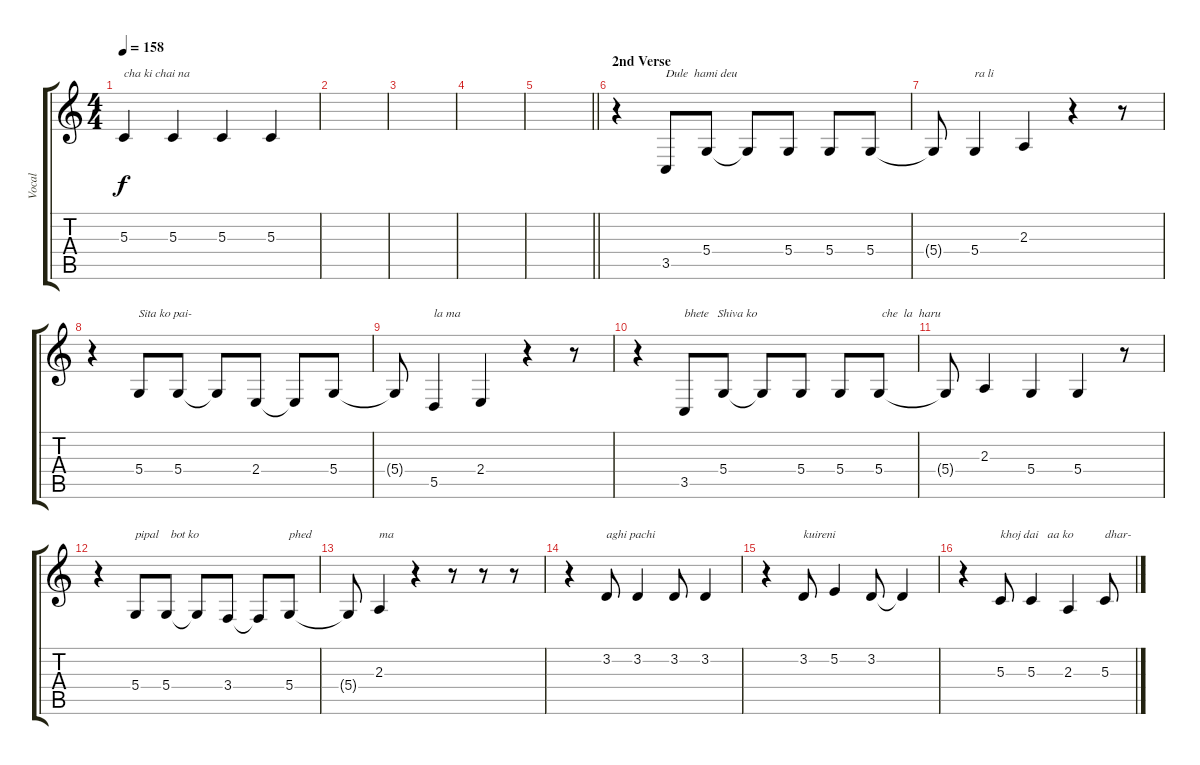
\track ("Vocal" "Vocal") {instrument bassoon}
\staff {score tabs}
\tuning (E4 B3 G3 D3 A2 E2) {hide}
\ts (4 4)
\tempo 158
\clef g2
\ks c
5.3.4{txt "cha ki chai na" dy f} 5.3.4 5.3.4 5.3.4 |
|
|
|
\barLineRight lightlight
|
\section ("" "2nd Verse")
r.4 3.5.8{txt "Dule  hami deu"} 5.4.8 5.4{t}.8 5.4.8 5.4.8 5.4.8 |
5.4{t}.8 5.4.4{txt "ra li"} 2.3.4 r.4 r.8 |
r.4 5.4.8{txt "Sita ko pai-"} 5.4.8 5.4{t}.8 2.4.8 2.4{t}.8 5.4.8 |
5.4{t}.8 5.5.4{txt "la ma"} 2.4.4 r.4 r.8 |
r.4 3.5.8{txt "bhete   Shiva ko"} 5.4.8 5.4{t}.8 5.4.8 5.4.8 5.4.8{txt " che  la  haru"} |
5.4{t}.8 2.3.4 5.4.4 5.4.4 r.8 |
r.4 5.4.8{txt "pipal    bot ko"} 5.4.8 5.4{t}.8 3.4.8 3.4{t}.8 5.4.8{txt "phed"} |
5.4{t}.8 2.3.4{txt "ma"} r.4 r.8 r.8 r.8 |
\section ("" "")
r.4 3.2.8{txt "aghi pachi "} 3.2.4 3.2.8 3.2.4 |
r.4 3.2.8{txt "kuireni"} 5.2.4 3.2.8 3.2{t}.4 |
r.4 5.3.8{txt "khoj dai   aa ko"} 5.3.4 2.3.4 5.3.8{txt "dhar-"}
